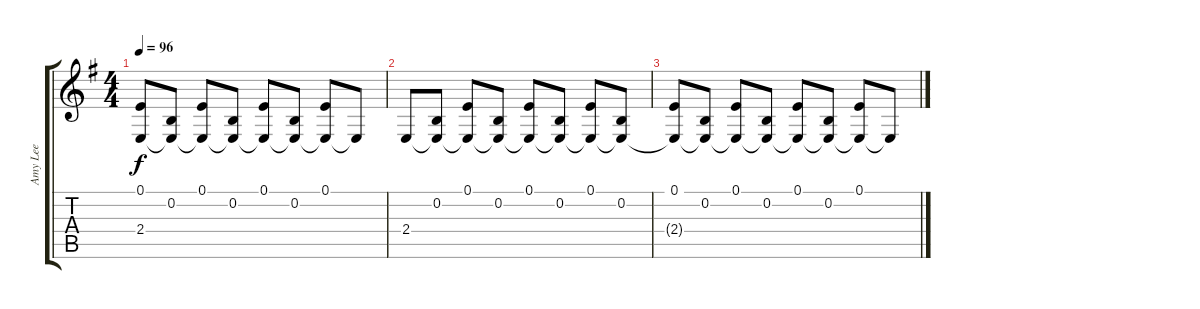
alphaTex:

\track ("Amy Lee" "Amy Lee") {instrument electricgrandpiano}
\staff {score tabs}
\tuning (E4 B3 G3 D3 A2 E2) {hide}
\ts (4 4)
\tempo 96
\clef g2
\ks g
(0.1 2.4{t}).8{dy f} (0.2 2.4{t}).8 (0.1 2.4{t}).8 (0.2 2.4{t}).8 (0.1 2.4{t}).8 (0.2 2.4{t}).8 (0.1 2.4{t}).8 2.4{t}.8 |
2.4.8 (0.2 2.4{t}).8 (0.1 2.4{t}).8 (0.2 2.4{t}).8 (0.1 2.4{t}).8 (0.2 2.4{t}).8 (0.1 2.4{t}).8 (0.2 2.4{t}).8 |
(0.1 2.4{t}).8 (0.2 2.4{t}).8 (0.1 2.4{t}).8 (0.2 2.4{t}).8 (0.1 2.4{t}).8 (0.2 2.4{t}).8 (0.1 2.4{t}).8 2.4{t}.8
